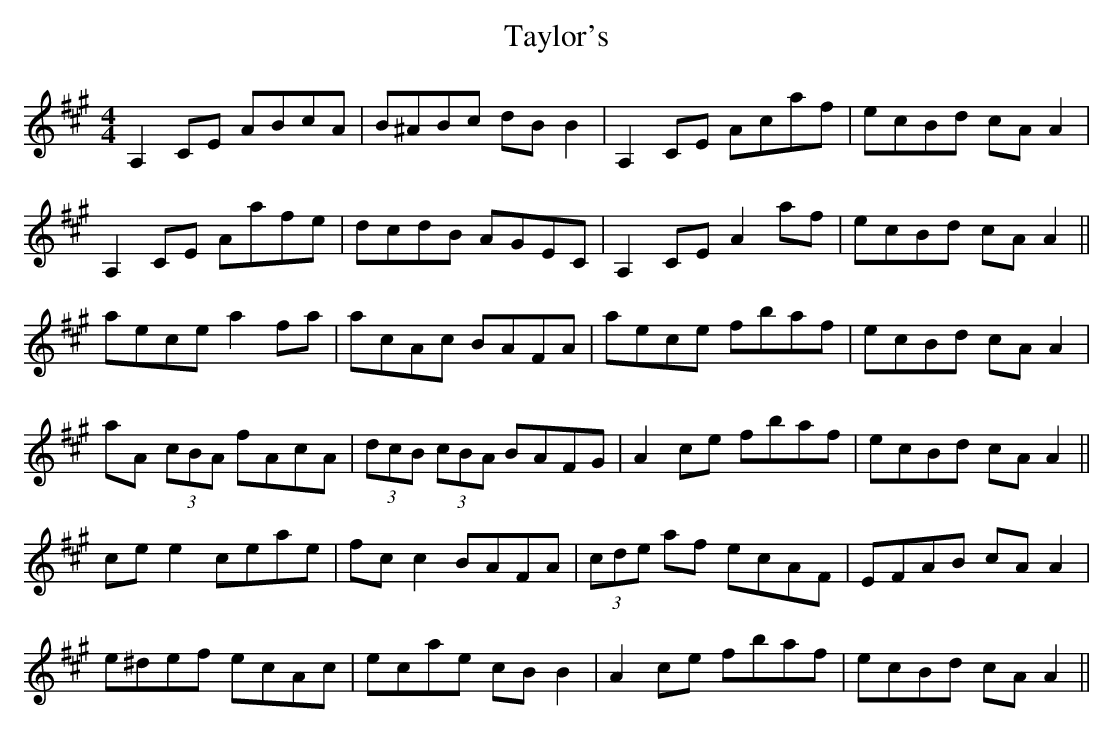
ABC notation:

X:1
T: Taylor's
M: 4/4
L: 1/8
K: A
A,2 CE ABcA |B^ABc dB B2 |A,2 CE Acaf | ecBd cA A2 |
A,2 CE Aafe |dcdB AGEC |A,2 CE A2 af | ecBd cA A2 ||
aece a2 fa |acAc BAFA |aece fbaf | ecBd cA A2 |
aA (3cBA fAcA | (3dcB (3cBA BAFG | A2 ce fbaf |\
ecBd cA A2 ||
ce e2 ceae |fcc2 BAFA |(3cde af ecAF | EFAB cA A2 |
e^def ecAc |ecae cBB2 |A2ce fbaf | ecBd cAA2 ||
